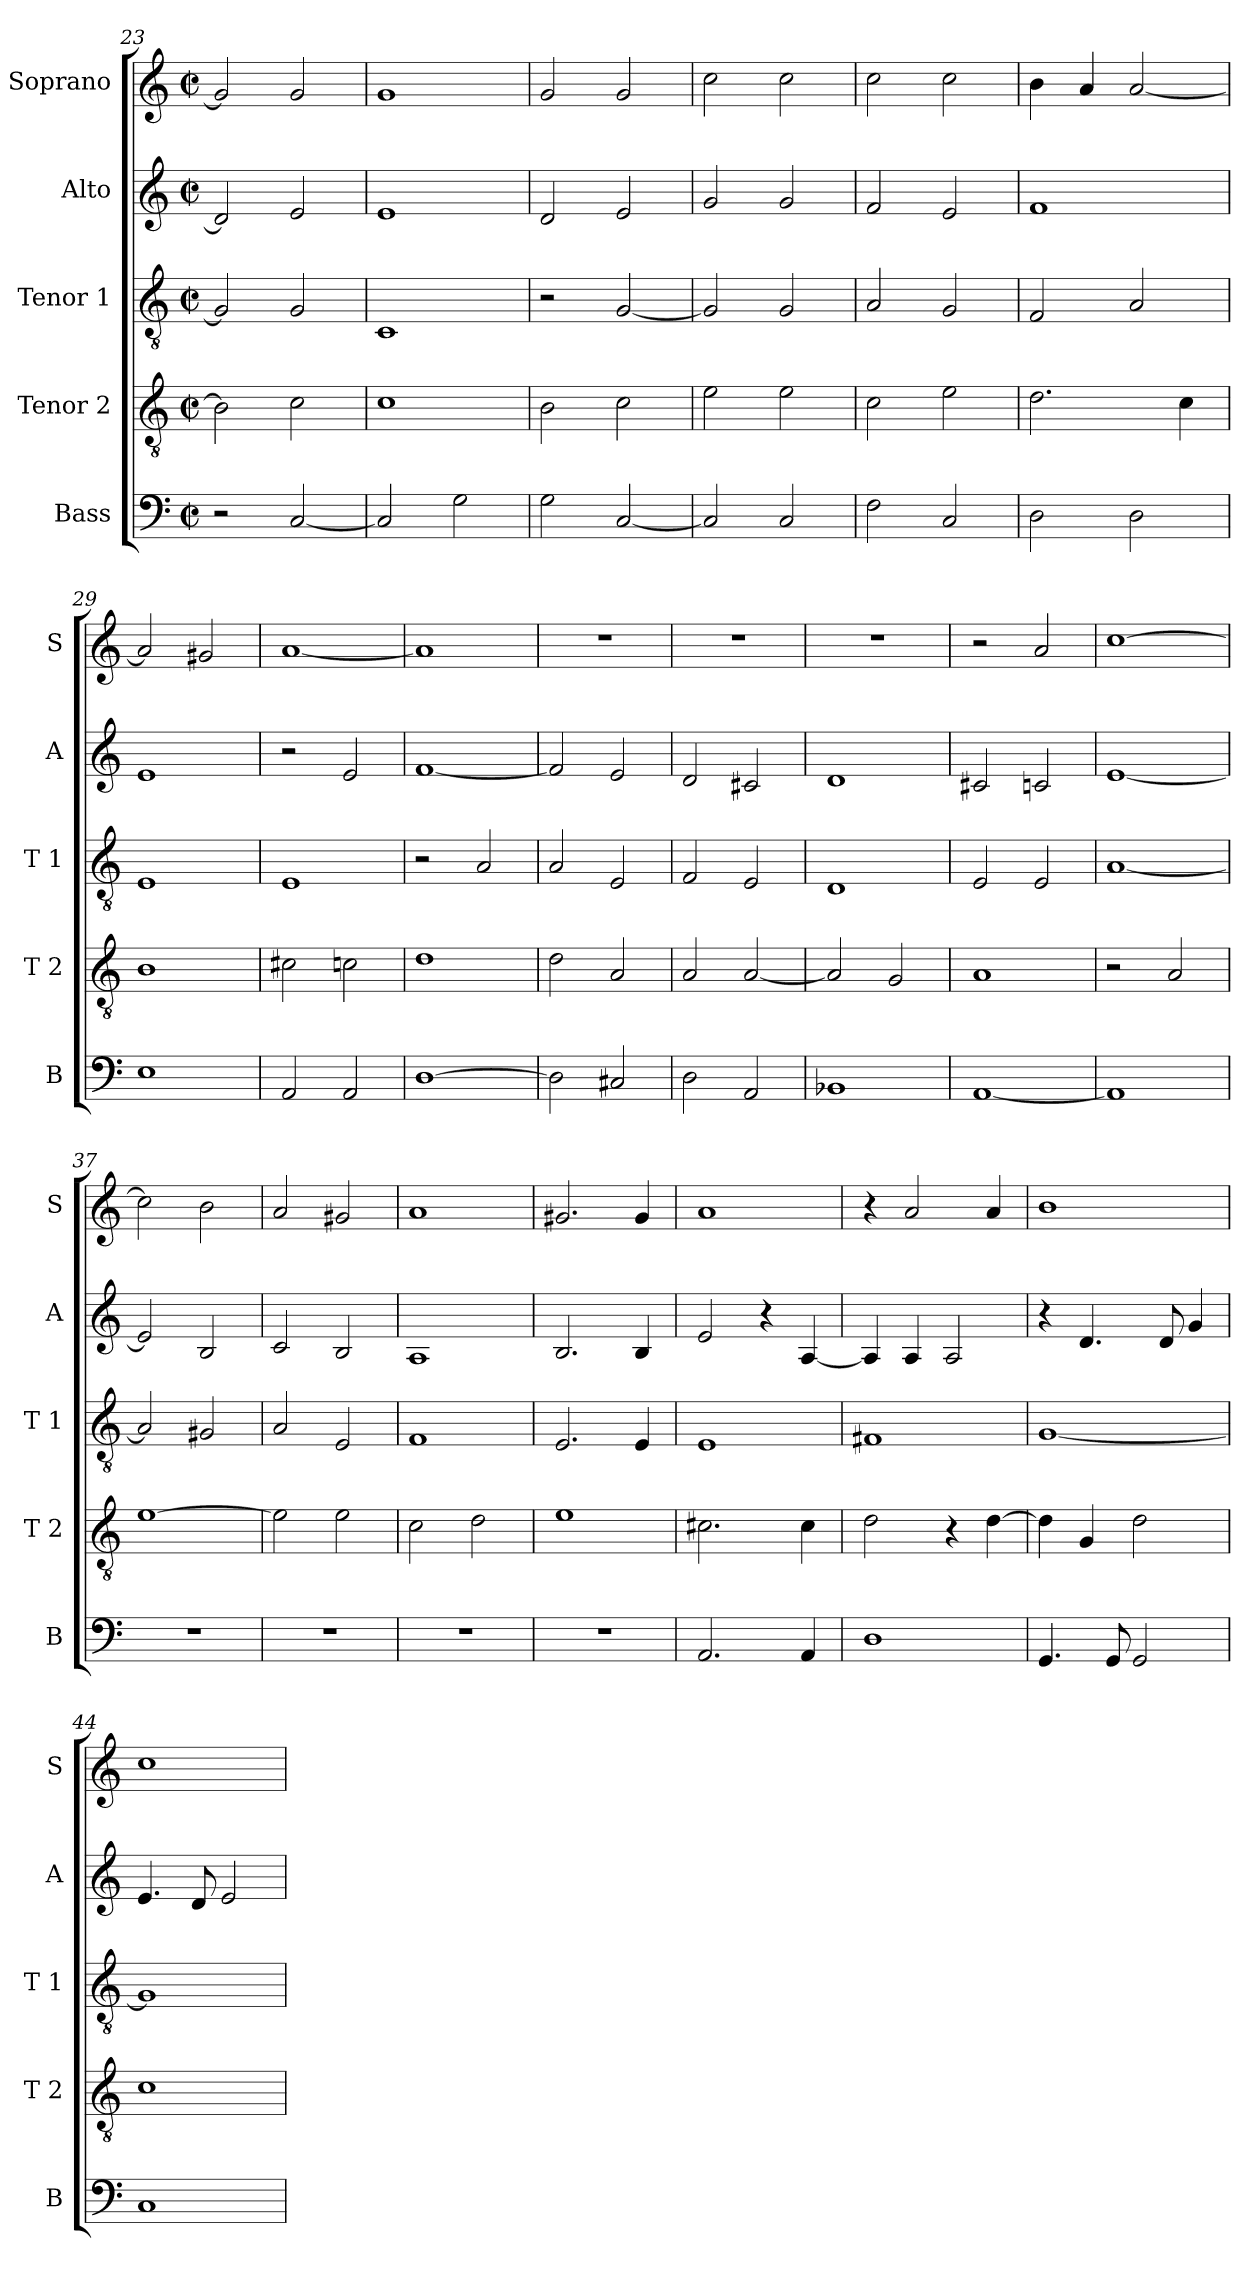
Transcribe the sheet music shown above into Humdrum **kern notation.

**kern	**kern	**kern	**kern	**kern
*part5	*part4	*part3	*part2	*part1
*staff5	*staff4	*staff3	*staff2	*staff1
*I"Bass	*I"Tenor 2	*I"Tenor 1	*I"Alto	*I"Soprano
*I'B	*I'T 2	*I'T 1	*I'A	*I'S
*clefF4	*clefGv2	*clefGv2	*clefG2	*clefG2
*k[]	*k[]	*k[]	*k[]	*k[]
*C:	*C:	*C:	*C:	*C:
*M2/2	*M2/2	*M2/2	*M2/2	*M2/2
*met(c|)	*met(c|)	*met(c|)	*met(c|)	*met(c|)
=23	=23	=23	=23	=23
2r	2B\]	2G/]	2d/]	2g/]
[2C/	2c\	2G/	2e/	2g/
=24	=24	=24	=24	=24
2C/]	1c	1C	1e	1g
2G\	.	.	.	.
=25	=25	=25	=25	=25
2G\	2B\	2r	2d/	2g/
[2C/	2c\	[2G/	2e/	2g/
=26	=26	=26	=26	=26
2C/]	2e\	2G/]	2g/	2cc\
2C/	2e\	2G/	2g/	2cc\
=27	=27	=27	=27	=27
2F\	2c\	2A/	2f/	2cc\
2C/	2e\	2G/	2e/	2cc\
!!LO:PB:g=z
=28	=28	=28	=28	=28
2D\	2.d\	2F/	1f	4b\
.	.	.	.	4a/
2D\	.	2A/	.	[2a/
.	4c\	.	.	.
=29	=29	=29	=29	=29
1E	1B	1E	1e	2a/]
.	.	.	.	2g#X/
=30	=30	=30	=30	=30
2AA/	2c#X\	1E	2r	[1a
2AA/	2cn\	.	2e/	.
=31	=31	=31	=31	=31
[1D	1d	2r	[1f	1a]
.	.	2A/	.	.
=32	=32	=32	=32	=32
2D\]	2d\	2A/	2f/]	1r
2C#X/	2A/	2E/	2e/	.
=33	=33	=33	=33	=33
2D\	2A/	2F/	2d/	1r
2AA/	[2A/	2E/	2c#X/	.
=34	=34	=34	=34	=34
1BB-X	2A/]	1D	1d	1r
.	2G/	.	.	.
!!LO:LB:g=z
=35	=35	=35	=35	=35
[1AA	1A	2E/	2c#X/	2r
.	.	2E/	2cn/	2a/
=36	=36	=36	=36	=36
1AA]	2r	[1A	[1e	[1cc
.	2A/	.	.	.
=37	=37	=37	=37	=37
1r	[1e	2A/]	2e/]	2cc\]
.	.	2G#X/	2B/	2b\
=38	=38	=38	=38	=38
1r	2e\]	2A/	2c/	2a/
.	2e\	2E/	2B/	2g#X/
=39	=39	=39	=39	=39
1r	2c\	1F	1A	1a
.	2d\	.	.	.
=40	=40	=40	=40	=40
1r	1e	2.E/	2.B/	2.g#X/
.	.	4E/	4B/	4g#/
=41	=41	=41	=41	=41
2.AA/	2.c#X\	1E	2e/	1a
.	.	.	4r	.
4AA/	4c#\	.	[4A/	.
!!LO:PB:g=z
=42	=42	=42	=42	=42
1D	2d\	1F#X	4A/]	4r
.	.	.	4A/	2a/
.	4r	.	2A/	.
.	[4d\	.	.	4a/
=43	=43	=43	=43	=43
4.GG/	4d\]	[1G	4r	1b
.	4G/	.	4.d/	.
8GG/	.	.	.	.
2GG/	2d\	.	.	.
.	.	.	8d/	.
.	.	.	4g/	.
=44	=44	=44	=44	=44
1C	1c	1G]	4.e/	1cc
.	.	.	8d/	.
.	.	.	2e/	.
=	=	=	=	=
*-	*-	*-	*-	*-
